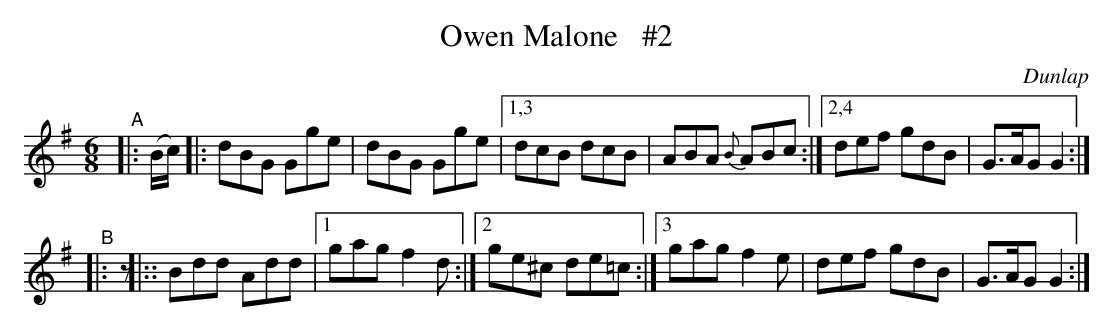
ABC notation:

X:1
T: Owen Malone   #2
O: Dunlap
M: 6/8
L: 1/8
K: G
"^A"|: (B/c/) |: dBG Gge | dBG Gge |1,3 dcB dcB | ABA {B}ABc :|2,4 def gdB | G>AG G2 :|
"^B"|: z |:: Bdd Add |1 gag f2d :|2 ge^c de=c :|3 gag f2e | def gdB | G>AG G2 :|
